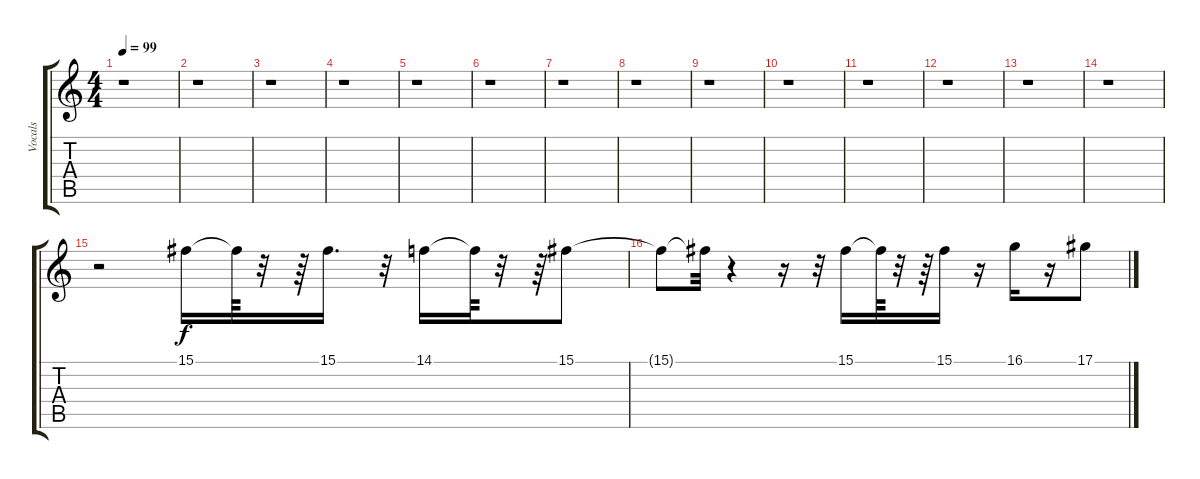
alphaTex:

\track ("Vocals" "Vocals") {instrument fx5brightness}
\staff {score tabs}
\tuning (Eb4 Bb3 Gb3 Db3 Ab2 Eb2) {hide}
\ts (4 4)
\tempo 99
\clef g2
\ks c
r.1{dy f instrument fx5brightness} |
r.1 |
r.1 |
r.1 |
r.1 |
r.1 |
r.1 |
r.1 |
r.1 |
r.1 |
r.1 |
r.1 |
r.1 |
r.1 |
r.2 15.1.16 15.1{t}.64 r.32 r.64 15.1.16{d} r.32 14.1.16 14.1{t}.64 r.32 r.64 15.1.8 |
15.1{t}.8 15.1{t}.32 r.4 r.16 r.32 15.1.16 15.1{t}.64 r.32 r.64 15.1.16 r.16 16.1.16 r.16 17.1.8
